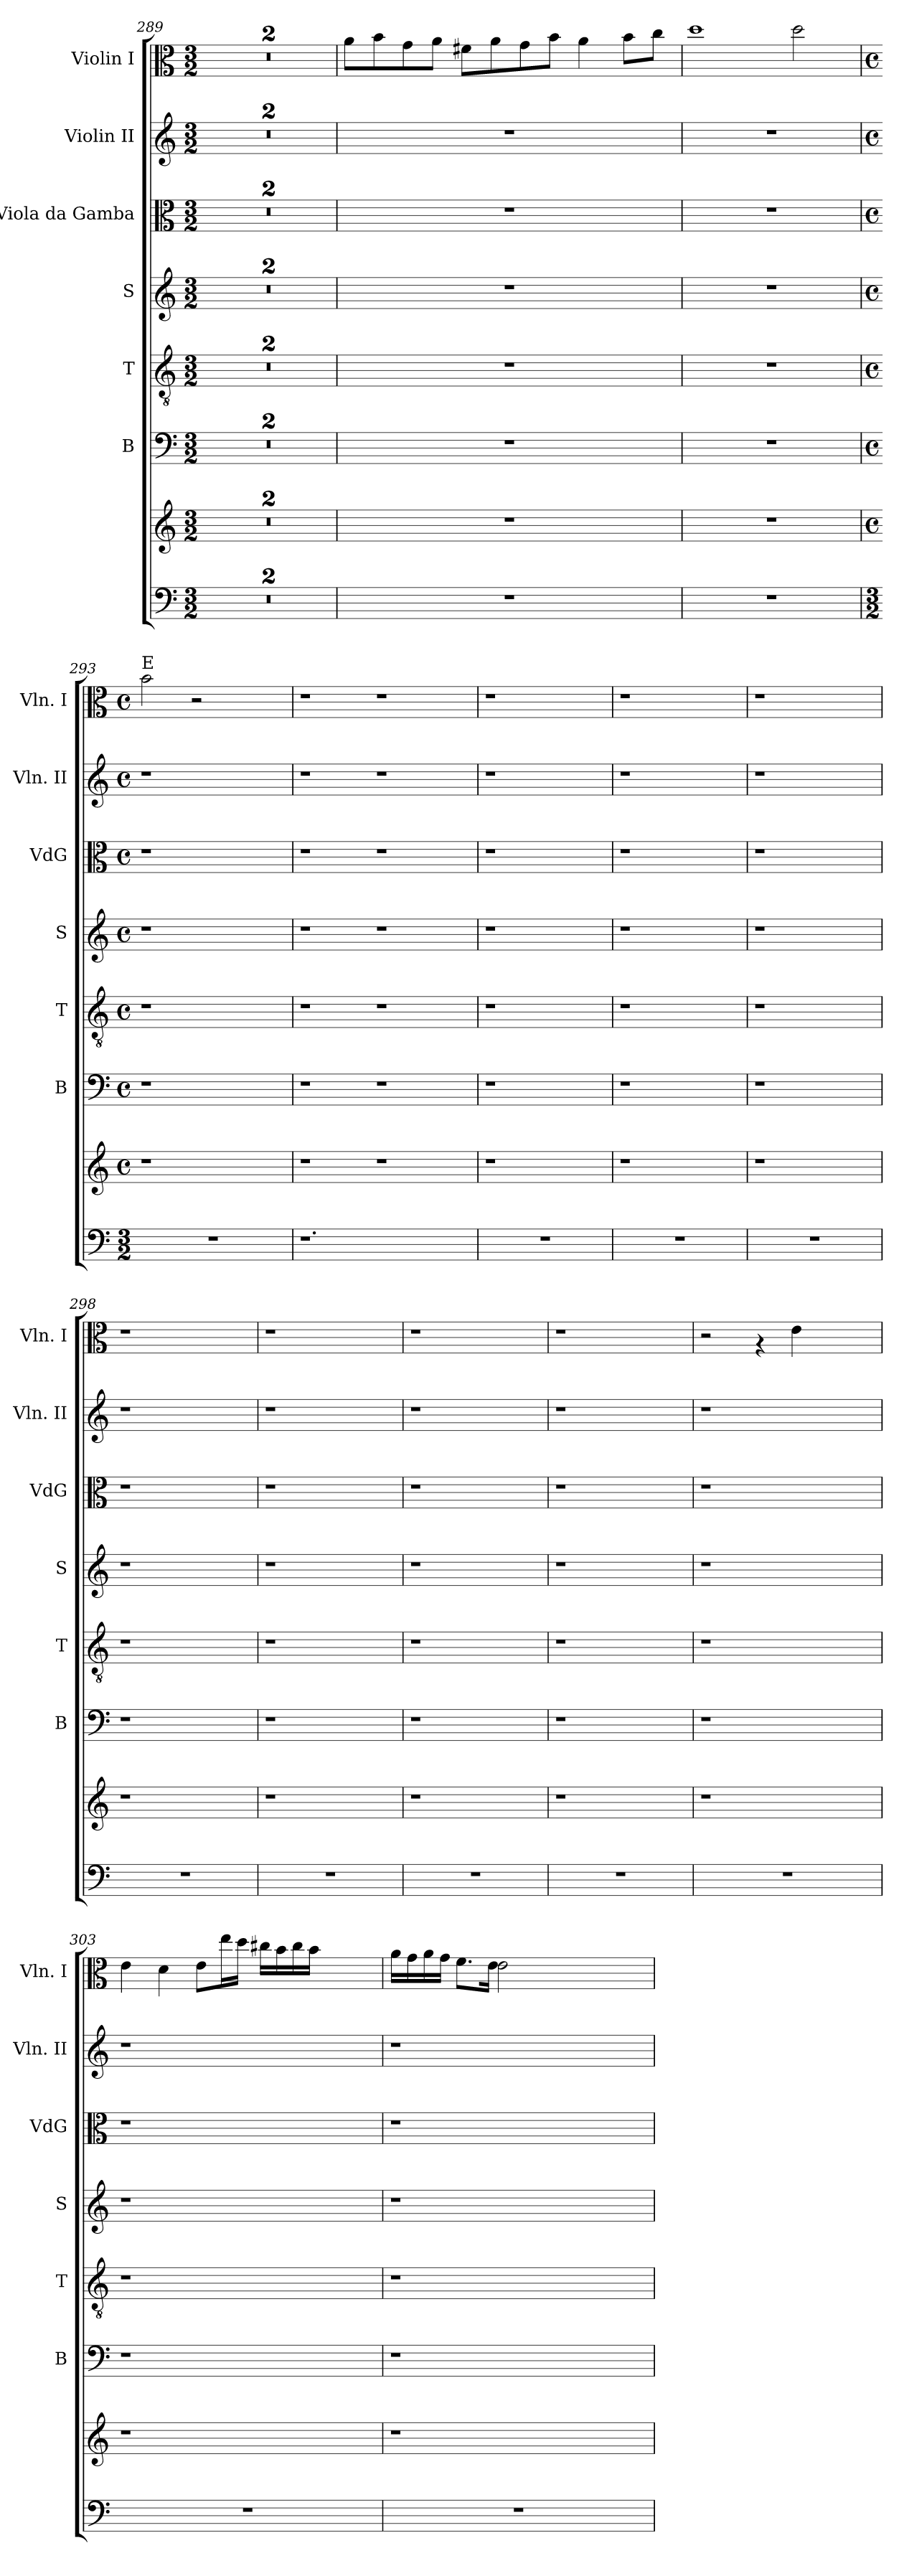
**kern	**kern	**kern	**kern	**kern	**kern	**kern	**kern
*part8	*part7	*part6	*part5	*part4	*part3	*part2	*part1
*staff8	*staff7	*staff6	*staff5	*staff4	*staff3	*staff2	*staff1
*	*	*I"B	*I"T	*I"S	*I"Viola da Gamba	*I"Violin II	*I"Violin I
*	*	*I'B	*I'T	*I'S	*I'VdG	*I'Vln. II	*I'Vln. I
*clefF4	*clefG2	*clefF4	*clefGv2	*clefG2	*clefC3	*clefG2	*clefC3
*ITrd7c12	*ITrd7c12	*	*	*	*	*	*
*k[]	*k[]	*k[]	*k[]	*k[]	*k[]	*k[]	*k[]
*C:	*C:	*C:	*C:	*C:	*C:	*C:	*C:
*M3/2	*M3/2	*M3/2	*M3/2	*M3/2	*M3/2	*M3/2	*M3/2
=289	=289	=289	=289	=289	=289	=289	=289
1.r	1.r	1.r	1.r	1.r	1.r	1.r	1.r
=290	=290	=290	=290	=290	=290	=290	=290
1.r	1.r	1.r	1.r	1.r	1.r	1.r	1.r
=291	=291	=291	=291	=291	=291	=291	=291
1.r	1.r	1.r	1.r	1.r	1.r	1.r	8a\L
.	.	.	.	.	.	.	8b\
.	.	.	.	.	.	.	8g\
.	.	.	.	.	.	.	8a\J
.	.	.	.	.	.	.	8f#X\L
.	.	.	.	.	.	.	8a\
.	.	.	.	.	.	.	8g\
.	.	.	.	.	.	.	8b\J
.	.	.	.	.	.	.	4a\
.	.	.	.	.	.	.	8b\L
.	.	.	.	.	.	.	8cc\J
!!LO:LB:g=z
=292	=292	=292	=292	=292	=292	=292	=292
1.r	1.r	1.r	1.r	1.r	1.r	1.r	1dd
.	.	.	.	.	.	.	2dd\
=293	=293	=293	=293	=293	=293	=293	=293
*M3/2	*M4/4	*M4/4	*M4/4	*M4/4	*M4/4	*M4/4	*M4/4
*	*met(c)	*met(c)	*met(c)	*met(c)	*met(c)	*met(c)	*met(c)
!	!	!	!	!	!	!	!LO:TX:a:t=E
1.r	1r	1r	1r	1r	1r	1r	2b\
.	.	.	.	.	.	.	2r
.	2ryy	2ryy	2ryy	2ryy	2ryy	2ryy	2ryy
=294	=294	=294	=294	=294	=294	=294	=294
1.r	1r	1r	1r	1r	1r	1r	1r
.	1r	1r	1r	1r	1r	1r	1r
2ryy	.	.	.	.	.	.	.
=295	=295	=295	=295	=295	=295	=295	=295
1.r	1r	1r	1r	1r	1r	1r	1r
.	2ryy	2ryy	2ryy	2ryy	2ryy	2ryy	2ryy
=296	=296	=296	=296	=296	=296	=296	=296
1.r	1r	1r	1r	1r	1r	1r	1r
.	2ryy	2ryy	2ryy	2ryy	2ryy	2ryy	2ryy
=297	=297	=297	=297	=297	=297	=297	=297
1.r	1r	1r	1r	1r	1r	1r	1r
.	2ryy	2ryy	2ryy	2ryy	2ryy	2ryy	2ryy
=298	=298	=298	=298	=298	=298	=298	=298
1.r	1r	1r	1r	1r	1r	1r	1r
.	2ryy	2ryy	2ryy	2ryy	2ryy	2ryy	2ryy
=299	=299	=299	=299	=299	=299	=299	=299
1.r	1r	1r	1r	1r	1r	1r	1r
.	2ryy	2ryy	2ryy	2ryy	2ryy	2ryy	2ryy
=300	=300	=300	=300	=300	=300	=300	=300
1.r	1r	1r	1r	1r	1r	1r	1r
.	2ryy	2ryy	2ryy	2ryy	2ryy	2ryy	2ryy
=301	=301	=301	=301	=301	=301	=301	=301
1.r	1r	1r	1r	1r	1r	1r	1r
.	2ryy	2ryy	2ryy	2ryy	2ryy	2ryy	2ryy
=302	=302	=302	=302	=302	=302	=302	=302
1.r	1r	1r	1r	1r	1r	1r	2r
.	.	.	.	.	.	.	4rG
.	.	.	.	.	.	.	4e\
.	2ryy	2ryy	2ryy	2ryy	2ryy	2ryy	2ryy
=303	=303	=303	=303	=303	=303	=303	=303
1.r	1r	1r	1r	1r	1r	1r	4e\
.	.	.	.	.	.	.	4d\
.	.	.	.	.	.	.	8e\L
.	.	.	.	.	.	.	16ee\L
.	.	.	.	.	.	.	16dd\JJ
.	.	.	.	.	.	.	16cc#X\LL
.	.	.	.	.	.	.	16b\
.	.	.	.	.	.	.	16cc#\
.	.	.	.	.	.	.	16b\JJ
.	2ryy	2ryy	2ryy	2ryy	2ryy	2ryy	2ryy
=304	=304	=304	=304	=304	=304	=304	=304
*	*	*	*	*	*	*	*^
1.r	1r	1r	1r	1r	1r	1r	16a\LL	4..ryy
.	.	.	.	.	.	.	16g\	.
.	.	.	.	.	.	.	16a\	.
.	.	.	.	.	.	.	16g\JJ	.
.	.	.	.	.	.	.	8.f\L	.
.	.	.	.	.	.	.	16e\Jk	2e\
.	.	.	.	.	.	.	2ryy	.
.	.	.	.	.	.	.	.	2ryy
.	2ryy	2ryy	2ryy	2ryy	2ryy	2ryy	16ryy	.
.	.	.	.	.	.	.	4..ryy	.
.	.	.	.	.	.	.	.	16ryy
*	*	*	*	*	*	*	*v	*v
=	=	=	=	=	=	=	=
*-	*-	*-	*-	*-	*-	*-	*-
